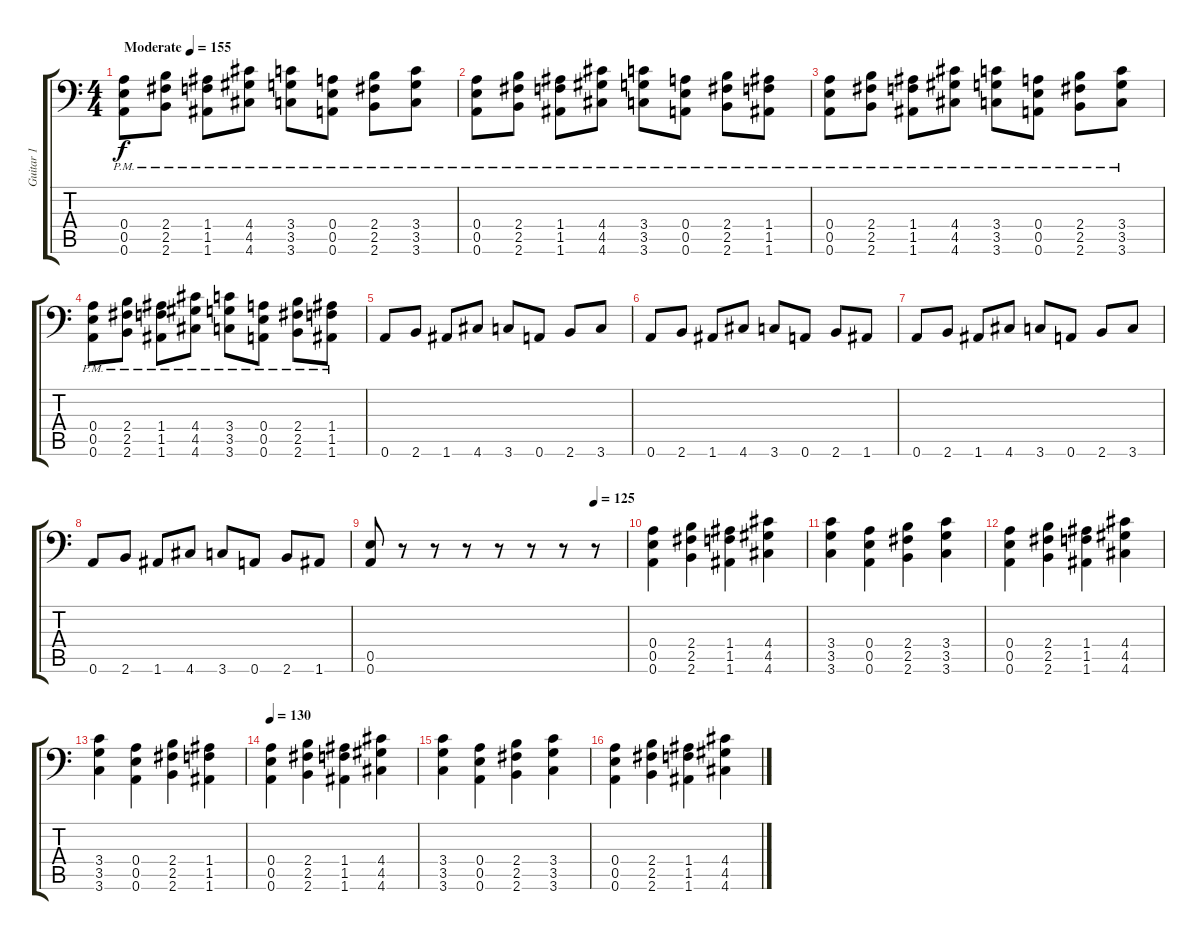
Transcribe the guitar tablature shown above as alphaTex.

\track ("Guitar 1" "Guitar 1") {instrument distortionguitar}
\staff {score tabs}
\tuning (B3 Gb3 D3 A2 E2 A1) {hide}
\ts (4 4)
\tempo (155 "Moderate")
\clef f4
\ks c
(0.4{pm} 0.5{pm} 0.6{pm}).8{dy f instrument distortionguitar} (2.4{pm} 2.5{pm} 2.6{pm}).8 (1.4{pm} 1.5{pm} 1.6{pm}).8 (4.4{pm} 4.5{pm} 4.6{pm}).8 (3.4{pm} 3.5{pm} 3.6{pm}).8 (0.4{pm} 0.5{pm} 0.6{pm}).8 (2.4{pm} 2.5{pm} 2.6{pm}).8 (3.4{pm} 3.5{pm} 3.6{pm}).8 |
(0.4{pm} 0.5{pm} 0.6{pm}).8 (2.4{pm} 2.5{pm} 2.6{pm}).8 (1.4{pm} 1.5{pm} 1.6{pm}).8 (4.4{pm} 4.5{pm} 4.6{pm}).8 (3.4{pm} 3.5{pm} 3.6{pm}).8 (0.4{pm} 0.5{pm} 0.6{pm}).8 (2.4{pm} 2.5{pm} 2.6{pm}).8 (1.4{pm} 1.5{pm} 1.6{pm}).8 |
(0.4{pm} 0.5{pm} 0.6{pm}).8 (2.4{pm} 2.5{pm} 2.6{pm}).8 (1.4{pm} 1.5{pm} 1.6{pm}).8 (4.4{pm} 4.5{pm} 4.6{pm}).8 (3.4{pm} 3.5{pm} 3.6{pm}).8 (0.4{pm} 0.5{pm} 0.6{pm}).8 (2.4{pm} 2.5{pm} 2.6{pm}).8 (3.4{pm} 3.5{pm} 3.6{pm}).8 |
(0.4{pm} 0.5{pm} 0.6{pm}).8 (2.4{pm} 2.5{pm} 2.6{pm}).8 (1.4{pm} 1.5{pm} 1.6{pm}).8 (4.4{pm} 4.5{pm} 4.6{pm}).8 (3.4{pm} 3.5{pm} 3.6{pm}).8 (0.4{pm} 0.5{pm} 0.6{pm}).8 (2.4{pm} 2.5{pm} 2.6{pm}).8 (1.4{pm} 1.5{pm} 1.6{pm}).8 |
0.6.8 2.6.8 1.6.8 4.6.8 3.6.8 0.6.8 2.6.8 3.6.8 |
0.6.8 2.6.8 1.6.8 4.6.8 3.6.8 0.6.8 2.6.8 1.6.8 |
0.6.8 2.6.8 1.6.8 4.6.8 3.6.8 0.6.8 2.6.8 3.6.8 |
0.6.8 2.6.8 1.6.8 4.6.8 3.6.8 0.6.8 2.6.8 1.6.8 |
\tempo (125 0.875)
(0.5 0.6).8 r.8 r.8 r.8 r.8 r.8 r.8 r.8 |
(0.4 0.5 0.6).4 (2.4 2.5 2.6).4 (1.4 1.5 1.6).4 (4.4 4.5 4.6).4 |
(3.4 3.5 3.6).4 (0.4 0.5 0.6).4 (2.4 2.5 2.6).4 (3.4 3.5 3.6).4 |
(0.4 0.5 0.6).4 (2.4 2.5 2.6).4 (1.4 1.5 1.6).4 (4.4 4.5 4.6).4 |
(3.4 3.5 3.6).4 (0.4 0.5 0.6).4 (2.4 2.5 2.6).4 (1.4 1.5 1.6).4 |
\tempo 130
(0.4 0.5 0.6).4 (2.4 2.5 2.6).4 (1.4 1.5 1.6).4 (4.4 4.5 4.6).4 |
(3.4 3.5 3.6).4 (0.4 0.5 0.6).4 (2.4 2.5 2.6).4 (3.4 3.5 3.6).4 |
(0.4 0.5 0.6).4 (2.4 2.5 2.6).4 (1.4 1.5 1.6).4 (4.4 4.5 4.6).4
